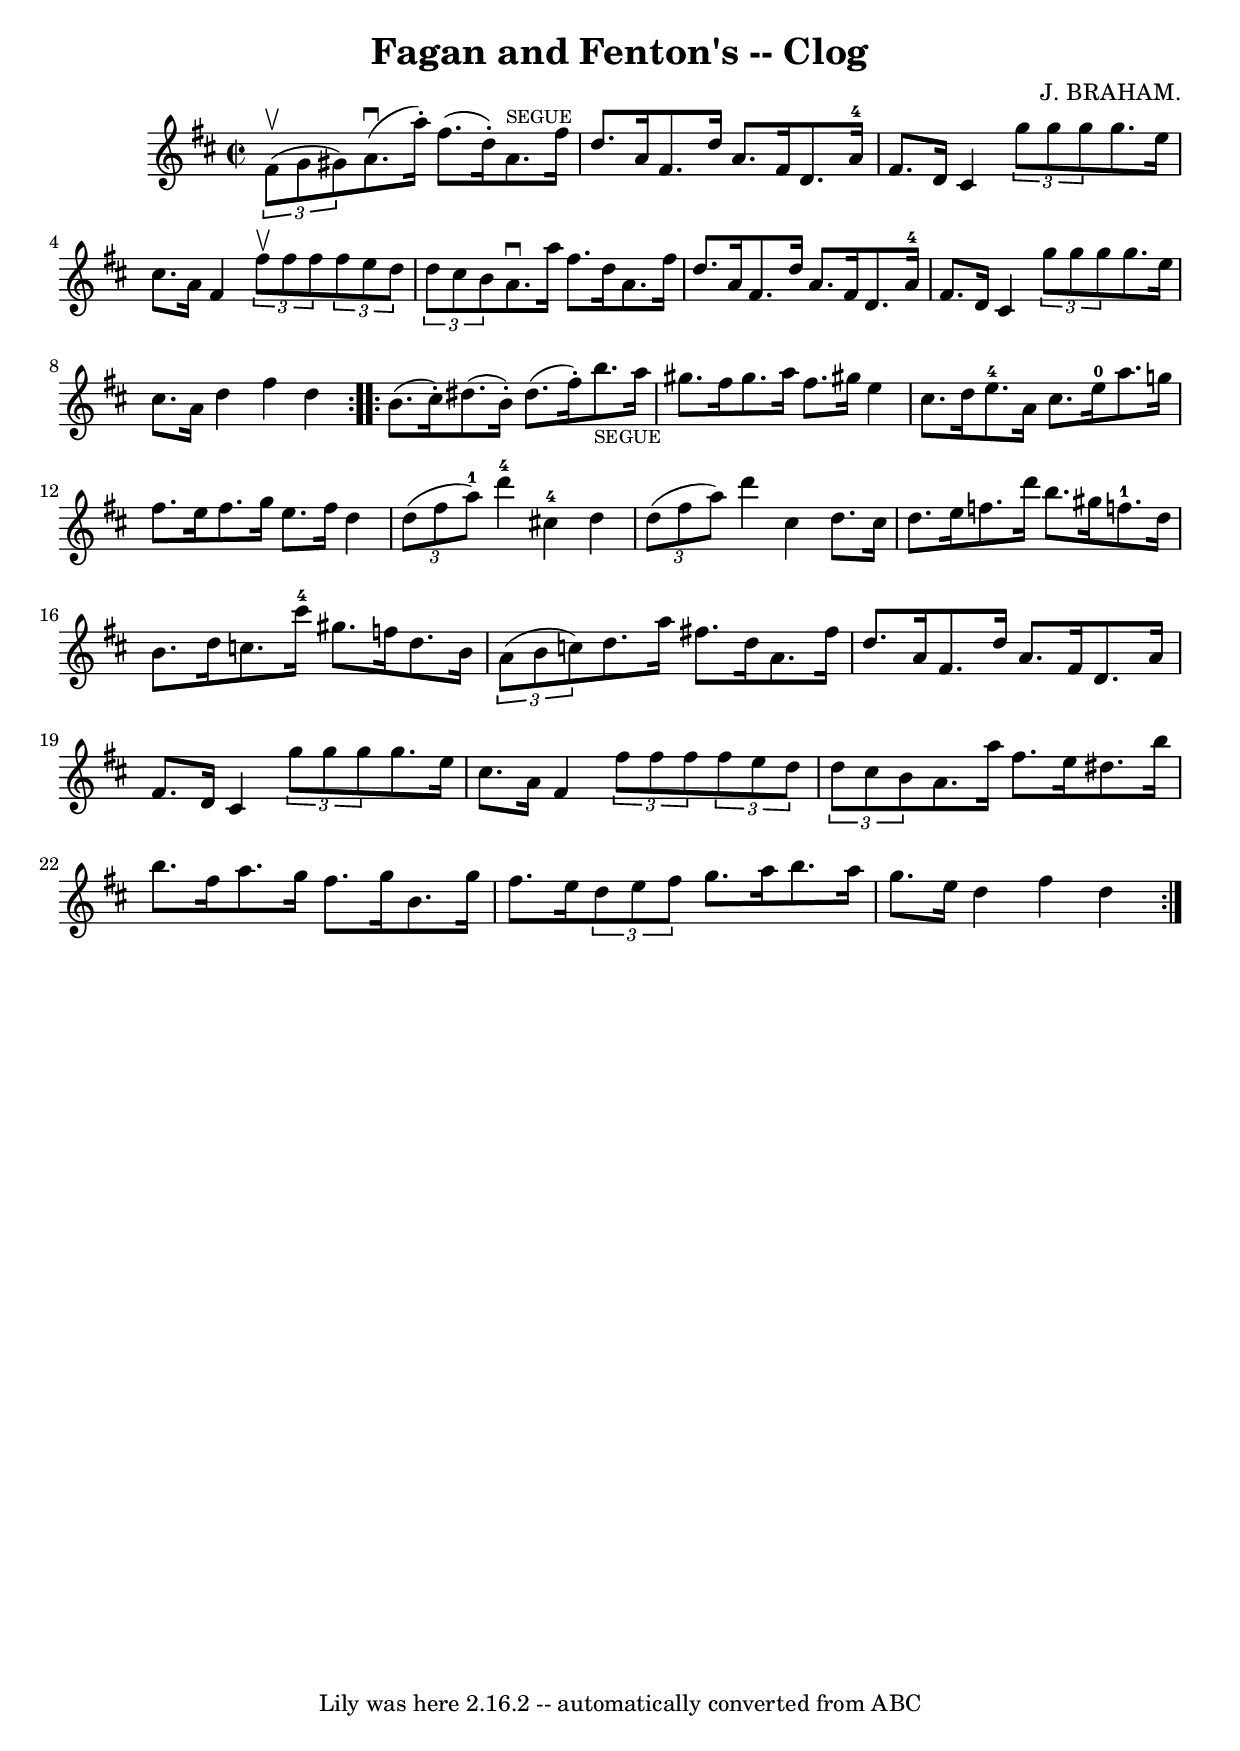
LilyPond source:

\version "2.16.2"
\include "Mammoth.ily"
\header {
  %% book = "Ryan's Mammoth Collection"
 composer = "J. BRAHAM."
 crossRefNumber = "1"
 footnotes = "\\\\160 955"
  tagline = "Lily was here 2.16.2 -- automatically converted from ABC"
  title = "Fagan and Fenton's -- Clog"

}
voicedefault =  {



  \repeat volta 2 {

    \override Staff.TimeSignature #'style = #'C
    \time 2/2 
    \key d \major
    \times 2/3 { fs'8^\upbow(g'8 gs'8)  	       }     |
 a'8.^\downbow(a''16-.) fs''8. (d''16-.) a'8.^\segue fs''16 d''8. a'16    |
 fs'8. d''16 a'8. fs'16 d'8. a'16-4 fs'8. d'16     |
 cs'4    
    \times 2/3 { g''8 g''8 g''8   	       } g''8. e''16 cs''8. a'16      |
 fs'4    \times 2/3 { fs''8^\upbow fs''8 fs''8  
			}   
    \times 2/3 { fs''8 e''8 d''8  
	       }   \times 2/3 { d''8 cs''8 b'8 
				 			      }    |
 a'8.^\downbow a''16 fs''8. d''16 a'8. fs''16 d''8. a'16     |
 fs'8. d''16 a'8. fs'16 d'8. a'16-4 fs'8. d'16     |
 cs'4    \times 2/3 { g''8 g''8   
			 g''8   			} g''8. e''16 cs''8. a'16     |
 d''4 fs''4    
 d''4  
  }     
  \repeat volta 2 { b'8. (cs''16-.)  |
 ds''8. (
 b'16-.) ds''8. (fs''16-.) b''8._\segue a''16 gs''8. fs''16     |
 gs''8. a''16 fs''8. gs''!16 e''4 cs''8. d''16     |
 e''8.-4 a'16 cs''8. e''16-0 a''8. g''!16 fs''8. e''16     |
 fs''8. g''16 e''8.    
 fs''16 d''4    \times 2/3 { d''8 (fs''8 a''8-1)  			       }    |
    
 d'''4-4 cs''!4-4 d''4    \times 2/3 { d''8 (fs''8 a''8 
					   )  					 }    |
 d'''4 cs''4 d''8. cs''16 d''8. e''16     |
 f''8. d'''16 b''8. gs''16 f''!8.-1 d''16 b'8. d''16     |
 c''8. cs'''16-4 gs''8. f''16 d''8.  
 b'16    \times 2/3 { a'8 (b'8 c''!8)  		       }    |
 d''8. a''16 fs''!8. d''16 a'8. fs''16 d''8. a'16     |
 fs'8. d''16 a'8. fs'16 d'8. a'16 fs'8. d'16     |
    
 cs'4    \times 2/3 { g''8 g''8 g''8  
			} g''8. e''16 cs''8. a'16     |
 fs'4    \times 2/3 { fs''8 fs''8 fs''8  
			}   
    \times 2/3 { fs''8 e''8 d''8  
	       }   \times 2/3 { d''8 cs''8 b'8 
				 			      }    |
 a'8. a''16 fs''8. e''16 ds''8. b''16 b''8. fs''16     |
 a''8. g''16 fs''8. g''16 b'8. g''16 fs''8. e''16     |
    \times 2/3 { d''8 e''8 fs''8  
 	       } g''8. a''16 b''8. a''16 g''8. e''16     |
 d''4    
 fs''4 d''4  
  }   

}

\score{
  <<

    \context Staff="default"
    {
      \voicedefault 
      
    }

  >>
  \layout {
    
  }
  \midi {
  }

}
